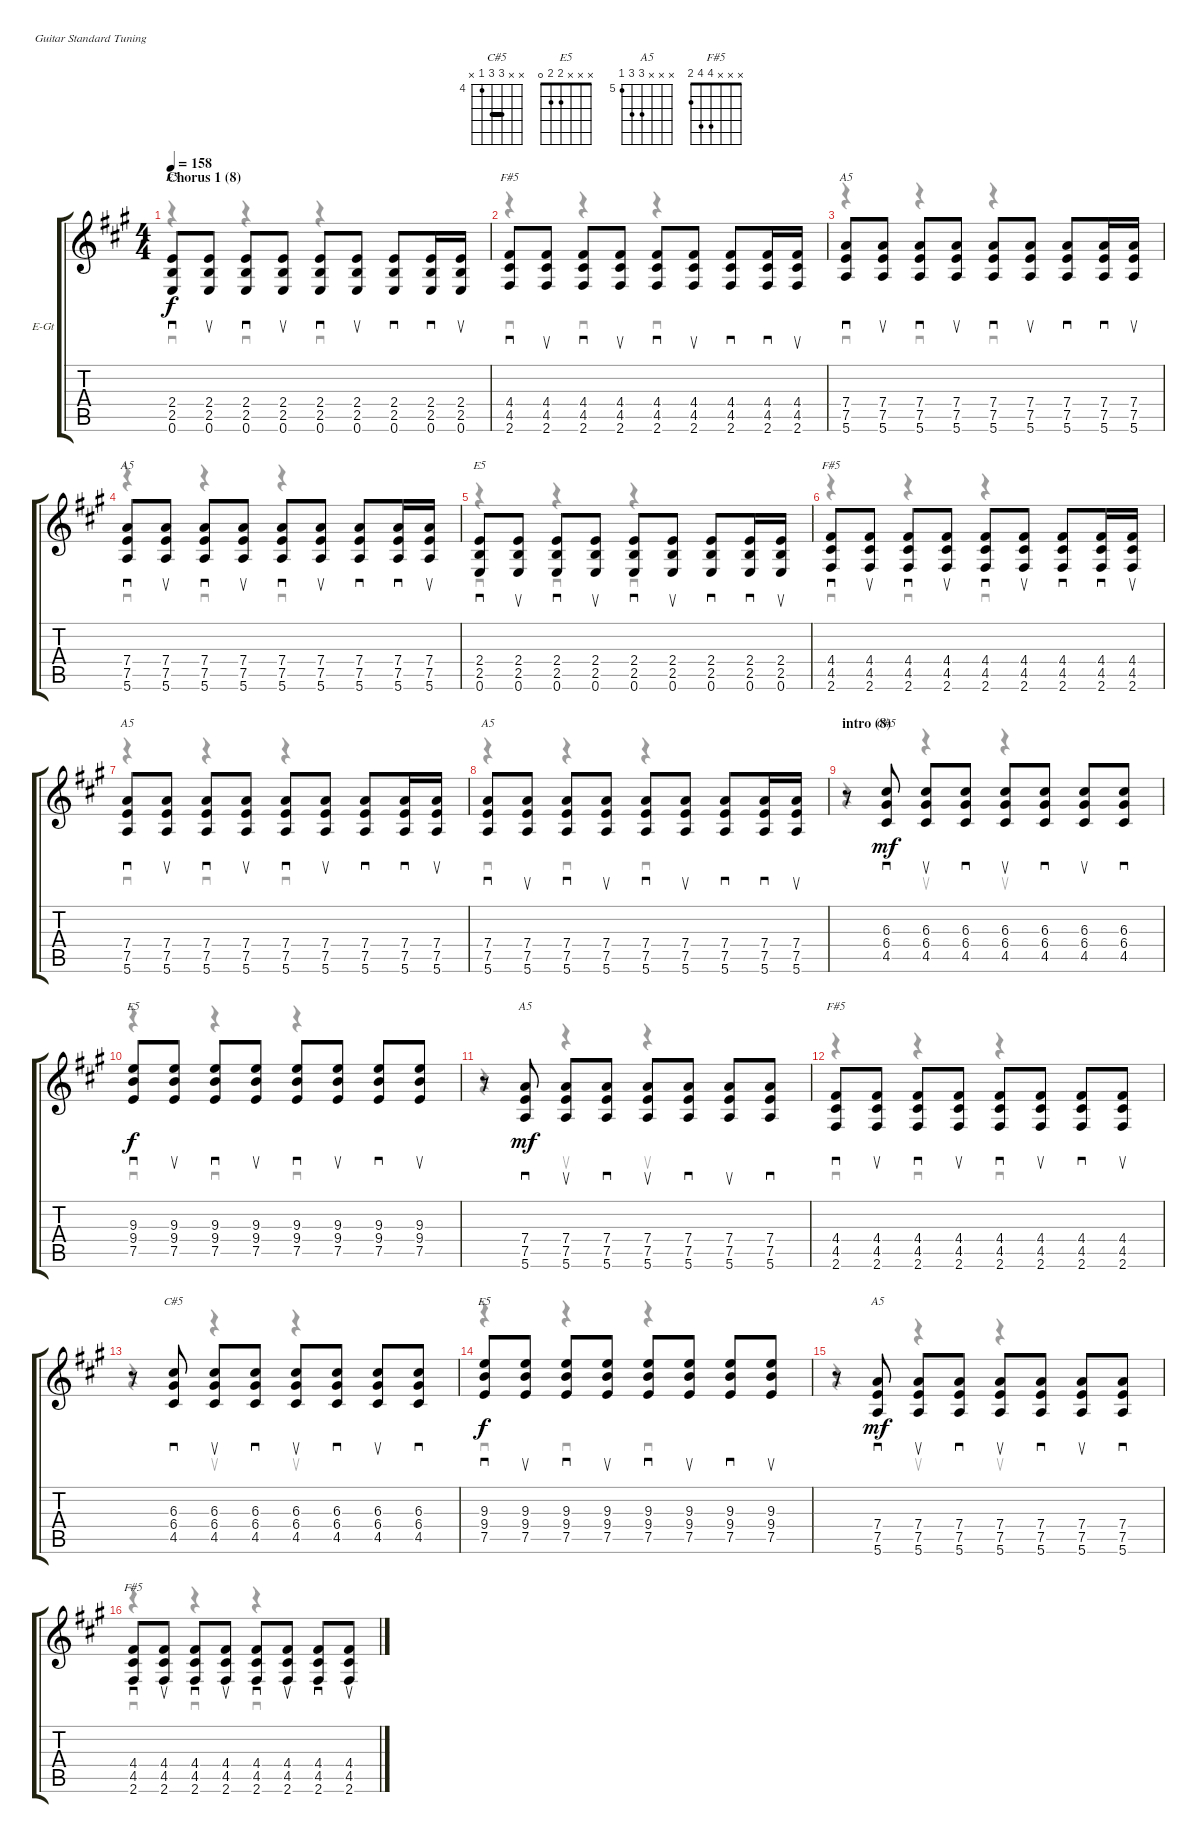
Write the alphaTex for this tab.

\bracketExtendMode groupsimilarinstruments
\firstSystemTrackNameOrientation horizontal
\otherSystemsTrackNameOrientation horizontal
\track ("Guitar 1" "E-Gt") {instrument distortionguitar}
\staff {score tabs}
\tuning (E4 B3 G3 D3 A2 E2)
\chord ("C#5" x x 6 6 4 x) {firstfret 4 showfingering false barre 6}
\chord ("E5" x x 9 9 7 x) {firstfret 7}
\chord ("A5" x x x 7 7 5) {firstfret 5}
\chord ("F#5" x x x 4 4 2)
\chord ("E5" x x x 2 2 0)
\voice
\ts (4 4)
\section ("" "Chorus 1 (8)")
\tempo 158
\clef g2
\ks a
(2.4 2.5 0.6).8{sd ch "E5" dy f} (2.4 2.5 0.6).8{su} (2.4 2.5 0.6).8{sd} (2.4 2.5 0.6).8{su} (2.4 2.5 0.6).8{sd} (2.4 2.5 0.6).8{su} (2.4 2.5 0.6).8{sd} (2.4 2.5 0.6).16{sd} (2.4 2.5 0.6).16{su} |
(4.4 4.5 2.6).8{sd ch "F#5"} (4.4 4.5 2.6).8{su} (4.4 4.5 2.6).8{sd} (4.4 4.5 2.6).8{su} (4.4 4.5 2.6).8{sd} (4.4 4.5 2.6).8{su} (4.4 4.5 2.6).8{sd} (4.4 4.5 2.6).16{sd} (4.4 4.5 2.6).16{su} |
(7.4 7.5 5.6).8{sd ch "A5"} (7.4 7.5 5.6).8{su} (7.4 7.5 5.6).8{sd} (7.4 7.5 5.6).8{su} (7.4 7.5 5.6).8{sd} (7.4 7.5 5.6).8{su} (7.4 7.5 5.6).8{sd} (7.4 7.5 5.6).16{sd} (7.4 7.5 5.6).16{su} |
(7.4 7.5 5.6).8{sd ch "A5"} (7.4 7.5 5.6).8{su} (7.4 7.5 5.6).8{sd} (7.4 7.5 5.6).8{su} (7.4 7.5 5.6).8{sd} (7.4 7.5 5.6).8{su} (7.4 7.5 5.6).8{sd} (7.4 7.5 5.6).16{sd} (7.4 7.5 5.6).16{su} |
(2.4 2.5 0.6).8{sd ch "E5"} (2.4 2.5 0.6).8{su} (2.4 2.5 0.6).8{sd} (2.4 2.5 0.6).8{su} (2.4 2.5 0.6).8{sd} (2.4 2.5 0.6).8{su} (2.4 2.5 0.6).8{sd} (2.4 2.5 0.6).16{sd} (2.4 2.5 0.6).16{su} |
(4.4 4.5 2.6).8{sd ch "F#5"} (4.4 4.5 2.6).8{su} (4.4 4.5 2.6).8{sd} (4.4 4.5 2.6).8{su} (4.4 4.5 2.6).8{sd} (4.4 4.5 2.6).8{su} (4.4 4.5 2.6).8{sd} (4.4 4.5 2.6).16{sd} (4.4 4.5 2.6).16{su} |
(7.4 7.5 5.6).8{sd ch "A5"} (7.4 7.5 5.6).8{su} (7.4 7.5 5.6).8{sd} (7.4 7.5 5.6).8{su} (7.4 7.5 5.6).8{sd} (7.4 7.5 5.6).8{su} (7.4 7.5 5.6).8{sd} (7.4 7.5 5.6).16{sd} (7.4 7.5 5.6).16{su} |
(7.4 7.5 5.6).8{sd ch "A5"} (7.4 7.5 5.6).8{su} (7.4 7.5 5.6).8{sd} (7.4 7.5 5.6).8{su} (7.4 7.5 5.6).8{sd} (7.4 7.5 5.6).8{su} (7.4 7.5 5.6).8{sd} (7.4 7.5 5.6).16{sd} (7.4 7.5 5.6).16{su} |
\section ("" "intro (8)")
r.8 (6.3 6.4 4.5).8{sd ch "C#5" dy mf} (6.3 6.4 4.5).8{su} (6.3 6.4 4.5).8{sd} (6.3 6.4 4.5).8{su} (6.3 6.4 4.5).8{sd} (6.3 6.4 4.5).8{su} (6.3 6.4 4.5).8{sd} |
(9.3 9.4 7.5).8{sd ch "E5" dy f} (9.3 9.4 7.5).8{su} (9.3 9.4 7.5).8{sd} (9.3 9.4 7.5).8{su} (9.3 9.4 7.5).8{sd} (9.3 9.4 7.5).8{su} (9.3 9.4 7.5).8{sd} (9.3 9.4 7.5).8{su} |
r.8 (7.4 7.5 5.6).8{sd ch "A5" dy mf} (7.4 7.5 5.6).8{su} (7.4 7.5 5.6).8{sd} (7.4 7.5 5.6).8{su} (7.4 7.5 5.6).8{sd} (7.4 7.5 5.6).8{su} (7.4 7.5 5.6).8{sd} |
(4.4 4.5 2.6).8{sd ch "F#5"} (4.4 4.5 2.6).8{su} (4.4 4.5 2.6).8{sd} (4.4 4.5 2.6).8{su} (4.4 4.5 2.6).8{sd} (4.4 4.5 2.6).8{su} (4.4 4.5 2.6).8{sd} (4.4 4.5 2.6).8{su} |
r.8 (6.3 6.4 4.5).8{sd ch "C#5"} (6.3 6.4 4.5).8{su} (6.3 6.4 4.5).8{sd} (6.3 6.4 4.5).8{su} (6.3 6.4 4.5).8{sd} (6.3 6.4 4.5).8{su} (6.3 6.4 4.5).8{sd} |
(9.3 9.4 7.5).8{sd ch "E5" dy f} (9.3 9.4 7.5).8{su} (9.3 9.4 7.5).8{sd} (9.3 9.4 7.5).8{su} (9.3 9.4 7.5).8{sd} (9.3 9.4 7.5).8{su} (9.3 9.4 7.5).8{sd} (9.3 9.4 7.5).8{su} |
r.8 (7.4 7.5 5.6).8{sd ch "A5" dy mf} (7.4 7.5 5.6).8{su} (7.4 7.5 5.6).8{sd} (7.4 7.5 5.6).8{su} (7.4 7.5 5.6).8{sd} (7.4 7.5 5.6).8{su} (7.4 7.5 5.6).8{sd} |
(4.4 4.5 2.6).8{sd ch "F#5"} (4.4 4.5 2.6).8{su} (4.4 4.5 2.6).8{sd} (4.4 4.5 2.6).8{su} (4.4 4.5 2.6).8{sd} (4.4 4.5 2.6).8{su} (4.4 4.5 2.6).8{sd} (4.4 4.5 2.6).8{su}
\voice
\clef g2
\ottava regular
\simile none
\ks a
r.4{sd dy mf} r.4{sd} r.4{sd} |
r.4{sd} r.4{sd} r.4{sd} |
r.4{sd} r.4{sd} r.4{sd} |
r.4{sd} r.4{sd} r.4{sd} |
r.4{sd} r.4{sd} r.4{sd} |
r.4{sd} r.4{sd} r.4{sd} |
r.4{sd} r.4{sd} r.4{sd} |
r.4{sd} r.4{sd} r.4{sd} |
r.4 r.4{su} r.4{su} |
r.4{sd} r.4{sd} r.4{sd} |
r.4 r.4{su} r.4{su} |
r.4{sd} r.4{sd} r.4{sd} |
r.4 r.4{su} r.4{su} |
r.4{sd} r.4{sd} r.4{sd} |
r.4 r.4{su} r.4{su} |
r.4{sd} r.4{sd} r.4{sd}
